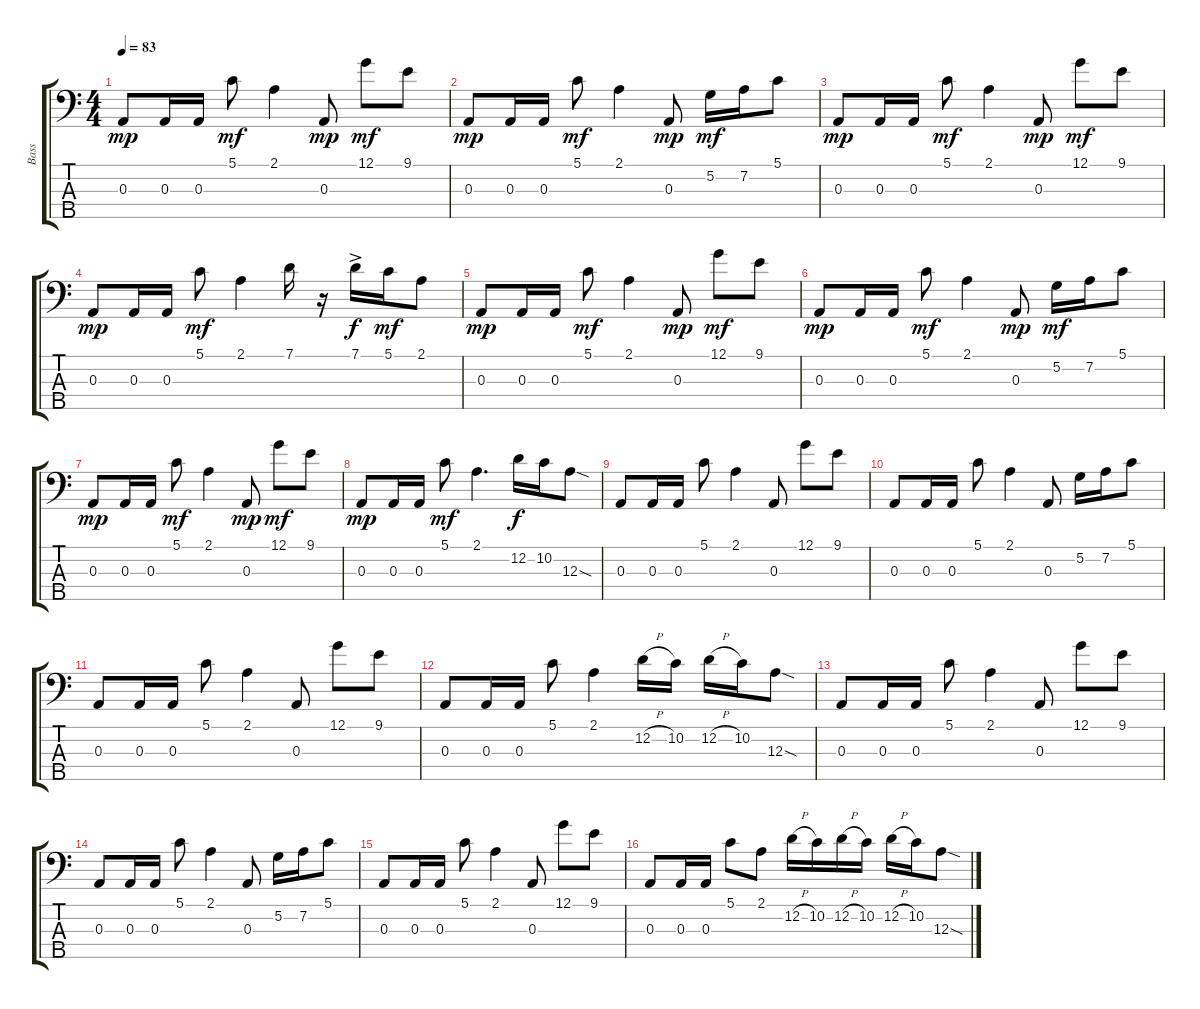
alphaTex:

\track ("Bass" "Bass") {instrument electricbassfinger}
\staff {score tabs}
\tuning (G2 D2 A1 E1 B0) {hide}
\ts (4 4)
\tempo 83
\clef f4
\ks c
0.3.8{dy mp} 0.3.16 0.3.16 5.1.8{dy mf} 2.1.4 0.3.8{dy mp} 12.1.8{dy mf} 9.1.8 |
0.3.8{dy mp} 0.3.16 0.3.16 5.1.8{dy mf} 2.1.4 0.3.8{dy mp} 5.2.16{dy mf} 7.2.16 5.1.8 |
0.3.8{dy mp} 0.3.16 0.3.16 5.1.8{dy mf} 2.1.4 0.3.8{dy mp} 12.1.8{dy mf} 9.1.8 |
0.3.8{dy mp} 0.3.16 0.3.16 5.1.8{dy mf} 2.1.4 7.1.16 r.16 7.1{ac}.16{dy f} 5.1.16{dy mf} 2.1.8 |
0.3.8{dy mp} 0.3.16 0.3.16 5.1.8{dy mf} 2.1.4 0.3.8{dy mp} 12.1.8{dy mf} 9.1.8 |
0.3.8{dy mp} 0.3.16 0.3.16 5.1.8{dy mf} 2.1.4 0.3.8{dy mp} 5.2.16{dy mf} 7.2.16 5.1.8 |
0.3.8{dy mp} 0.3.16 0.3.16 5.1.8{dy mf} 2.1.4 0.3.8{dy mp} 12.1.8{dy mf} 9.1.8 |
0.3.8{dy mp} 0.3.16 0.3.16 5.1.8{dy mf} 2.1.4{d} 12.2.16{dy f} 10.2.16 12.3{sod}.8 |
0.3.8 0.3.16 0.3.16 5.1.8 2.1.4 0.3.8 12.1.8 9.1.8 |
0.3.8 0.3.16 0.3.16 5.1.8 2.1.4 0.3.8 5.2.16 7.2.16 5.1.8 |
0.3.8 0.3.16 0.3.16 5.1.8 2.1.4 0.3.8 12.1.8 9.1.8 |
0.3.8 0.3.16 0.3.16 5.1.8 2.1.4 12.2{h}.16 10.2.16 12.2{h}.16 10.2.16 12.3{sod}.8 |
0.3.8 0.3.16 0.3.16 5.1.8 2.1.4 0.3.8 12.1.8 9.1.8 |
0.3.8 0.3.16 0.3.16 5.1.8 2.1.4 0.3.8 5.2.16 7.2.16 5.1.8 |
0.3.8 0.3.16 0.3.16 5.1.8 2.1.4 0.3.8 12.1.8 9.1.8 |
0.3.8 0.3.16 0.3.16 5.1.8 2.1.8 12.2{h}.16 10.2.16 12.2{h}.16 10.2.16 12.2{h}.16 10.2.16 12.3{sod}.8
